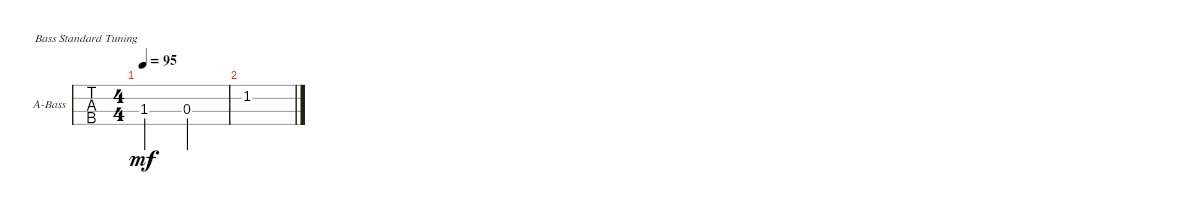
\defaultSystemsLayout 4
\bracketExtendMode groupsimilarinstruments
\firstSystemTrackNameOrientation horizontal
\otherSystemsTrackNameOrientation horizontal
\track ("Acoustic Bass" "A-Bass") {instrument acousticbass}
\staff {tabs}
\tuning (G2 D2 A1 E1)
\ts (4 4)
\tempo 95
\clef f4
\ks c
1.3.2{dy mf} 0.3.2 |
1.2.1
